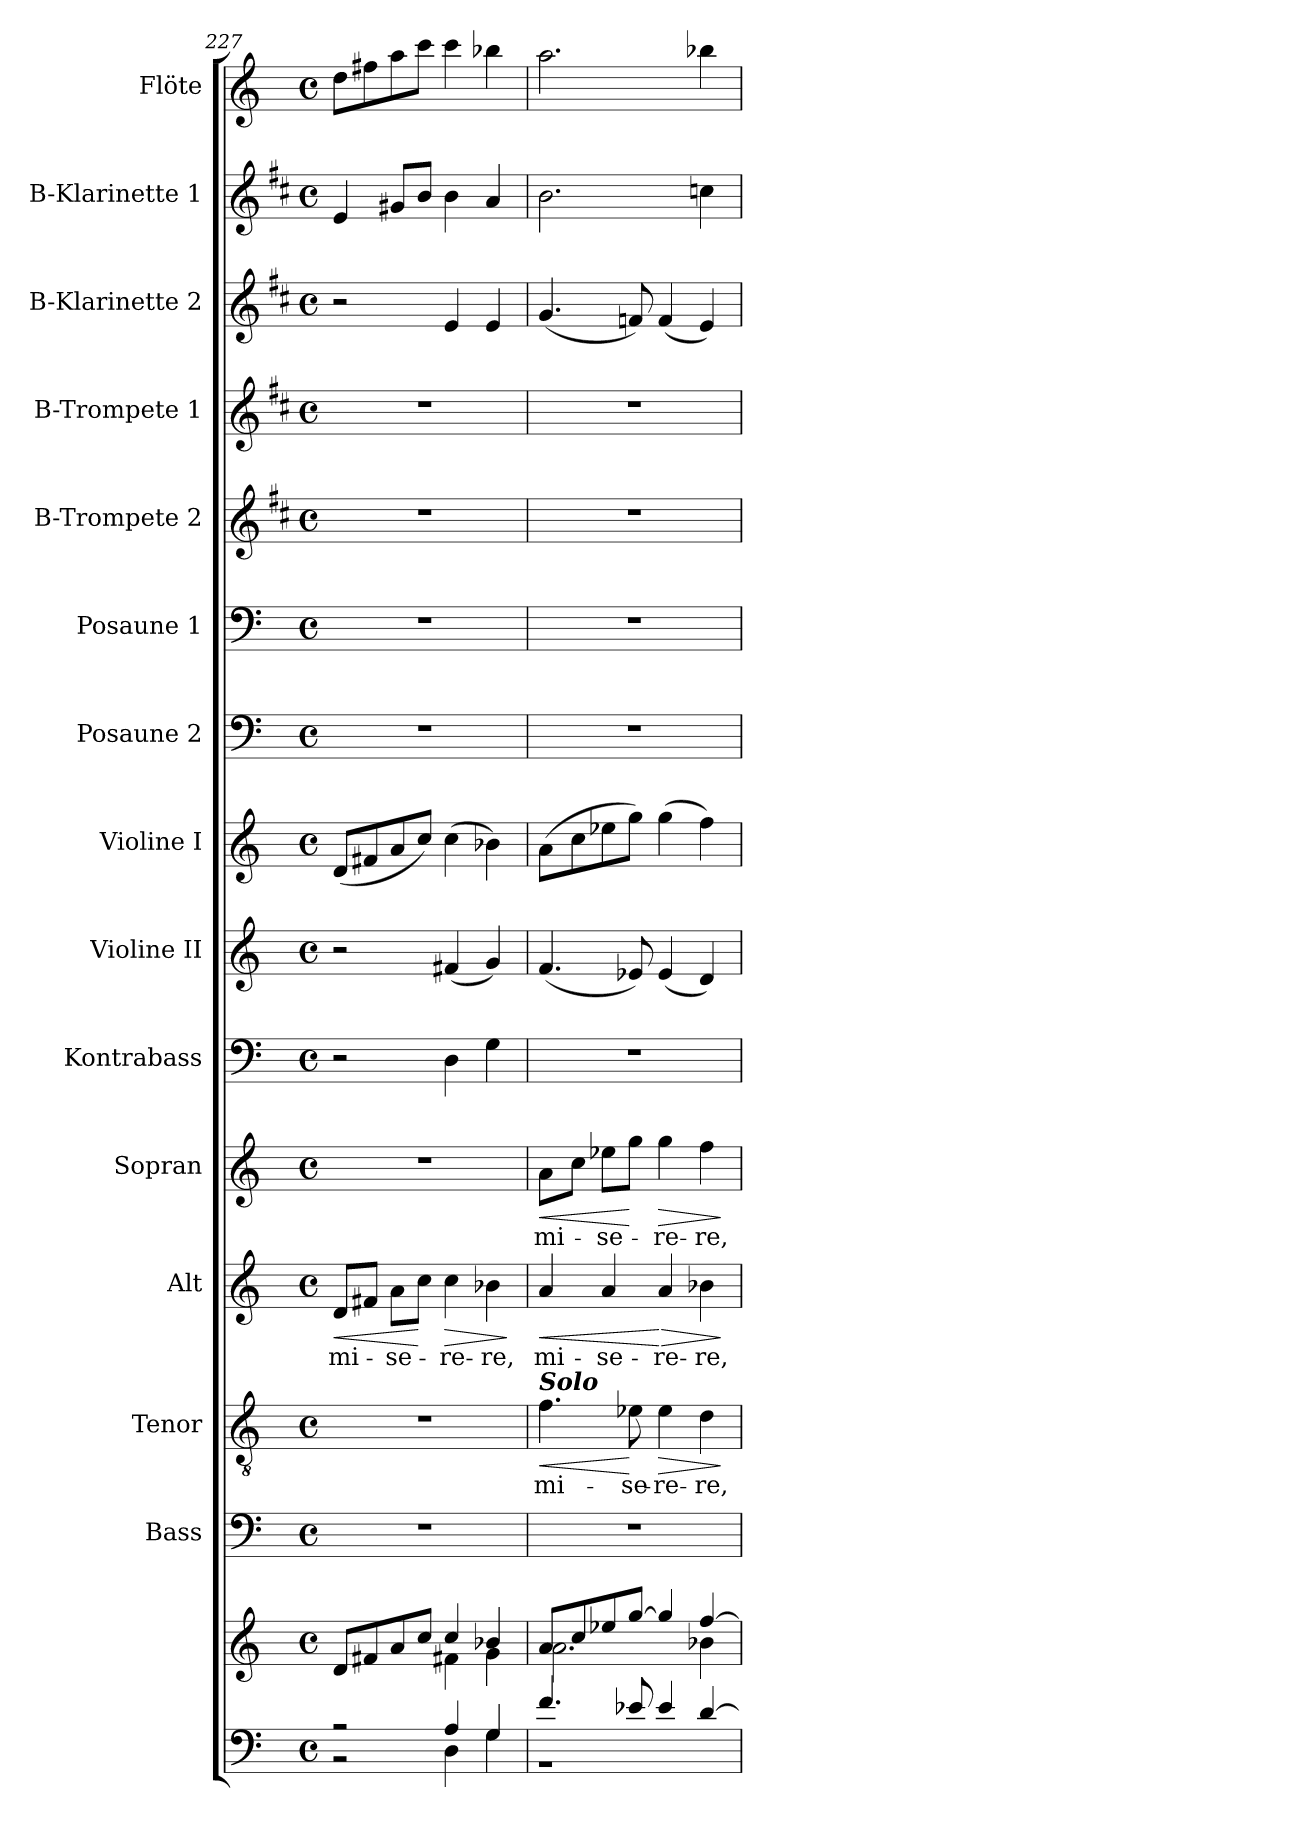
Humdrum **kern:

**kern	**kern	**kern	**kern	**text	**dynam	**kern	**text	**dynam	**kern	**text	**dynam	**kern	**kern	**kern	**kern	**kern	**kern	**kern	**kern	**kern	**kern
*part15	*part15	*part14	*part13	*part13	*part13	*part12	*part12	*part12	*part11	*part11	*part11	*part10	*part9	*part8	*part7	*part6	*part5	*part4	*part3	*part2	*part1
*staff16	*staff15	*staff14	*staff13	*staff13	*staff13	*staff12	*staff12	*staff12	*staff11	*staff11	*staff11	*staff10	*staff9	*staff8	*staff7	*staff6	*staff5	*staff4	*staff3	*staff2	*staff1
*	*	*I"Bass	*I"Tenor	*	*	*I"Alt	*	*	*I"Sopran	*	*	*I"Kontrabass	*I"Violine II	*I"Violine I	*I"Posaune 2	*I"Posaune 1	*I"B-Trompete 2	*I"B-Trompete 1	*I"B-Klarinette 2	*I"B-Klarinette 1	*I"Flöte
*	*	*I'B.	*I'T.	*	*	*I'A.	*	*	*I'S.	*	*	*I'Kb.	*I'Vl. II	*I'Vl. I	*I'Pos. 2	*I'Pos. 1	*I'B Trp. 2	*I'B Trp. 1	*I'B Kl. 2	*I'B Kl. 1	*I'Fl.
*clefF4	*clefG2	*clefF4	*clefGv2	*	*	*clefG2	*	*	*clefG2	*	*	*clefF4	*clefG2	*clefG2	*clefF4	*clefF4	*clefG2	*clefG2	*clefG2	*clefG2	*clefG2
*	*	*	*	*	*	*	*	*	*	*	*	*ITrd7c12	*	*	*	*	*ITrd1c2	*ITrd1c2	*ITrd1c2	*ITrd1c2	*
*k[]	*k[]	*k[]	*k[]	*	*	*k[]	*	*	*k[]	*	*	*k[]	*k[]	*k[]	*k[]	*k[]	*k[]	*k[]	*k[]	*k[]	*k[]
*C:	*C:	*C:	*C:	*	*	*C:	*	*	*C:	*	*	*C:	*C:	*C:	*C:	*C:	*C:	*C:	*C:	*C:	*C:
*M4/4	*M4/4	*M4/4	*M4/4	*	*	*M4/4	*	*	*M4/4	*	*	*M4/4	*M4/4	*M4/4	*M4/4	*M4/4	*M4/4	*M4/4	*M4/4	*M4/4	*M4/4
*met(c)	*met(c)	*met(c)	*met(c)	*	*	*met(c)	*	*	*met(c)	*	*	*met(c)	*met(c)	*met(c)	*met(c)	*met(c)	*met(c)	*met(c)	*met(c)	*met(c)	*met(c)
=227	=227	=227	=227	=227	=227	=227	=227	=227	=227	=227	=227	=227	=227	=227	=227	=227	=227	=227	=227	=227	=227
*^	*^	*	*	*	*	*	*	*	*	*	*	*	*	*	*	*	*	*	*	*	*
!	!	!	!	!	!	!	!	!	!LO:LY:b	!LO:HP:b	!	!	!	!	!	!	!	!	!	!	!	!	!
2r	2r	8d/L	2ryy	1r	1r	.	.	8d/L	mi-	<	1r	.	.	2r	2r	(<8d/L	1r	1r	1r	1r	2r	4d/	8dd\L
.	.	8f#X/	.	.	.	.	.	8f#X/J	.	.	.	.	.	.	.	8f#X/	.	.	.	.	.	.	8ff#X\
!	!	!	!	!	!	!	!	!	!LO:LY:b	!	!	!	!	!	!	!	!	!	!	!	!	!	!
.	.	8a/	.	.	.	.	.	8a\L	-se-	.	.	.	.	.	.	8a/	.	.	.	.	.	8f#X/L	8aa\
.	.	8cc/J	.	.	.	.	.	8cc\J	.	[	.	.	.	.	.	8cc/J)	.	.	.	.	.	8a/J	8ccc\J
!	!	!	!	!	!	!	!	!	!LO:LY:b	!LO:HP:b	!	!	!	!	!	!	!	!	!	!	!	!	!
4A/	4D\	4cc/	4f#X\	.	.	.	.	4cc\	-re-	>	.	.	.	4DD\	(<4f#X/	(>4cc\	.	.	.	.	4d/	4a\	4ccc\
!	!	!	!	!	!	!	!	!	!LO:LY:b	!	!	!	!	!	!	!	!	!	!	!	!	!	!
4G/	4G\	4b-X/	4g\	.	.	.	.	4b-X\	-re,	.	.	.	.	4GG\	4g/)	4b-X\)	.	.	.	.	4d/	4g/	4bb-X\
*v	*v	*	*	*	*	*	*	*	*	*	*	*	*	*	*	*	*	*	*	*	*	*	*
*	*v	*v	*	*	*	*	*	*	*	*	*	*	*	*	*	*	*	*	*	*	*	*
.	.	.	.	.	.	.	.	]	.	.	.	.	.	.	.	.	.	.	.	.	.
=228	=228	=228	=228	=228	=228	=228	=228	=228	=228	=228	=228	=228	=228	=228	=228	=228	=228	=228	=228	=228	=228
*^	*^	*	*	*	*	*	*	*	*	*	*	*	*	*	*	*	*	*	*	*	*
!	!	!	!	!	!LO:TX:a:Bi:t=Solo	!	!	!	!	!	!	!	!	!	!	!	!	!	!	!	!	!	!
!	!	!	!	!	!	!LO:LY:b	!LO:HP:b	!	!LO:LY:b	!LO:HP:b	!	!LO:LY:b	!LO:HP:b	!	!	!	!	!	!	!	!	!	!
4.f/	1r	8a/L	2.a\	1r	4.f\	mi-	<	4a/	mi-	<	8a\L	mi-	<	1r	(<4.f/	(>8a\L	1r	1r	1r	1r	(<4.f/	2.a\	2.aa\
.	.	8cc/	.	.	.	.	.	.	.	.	8cc\J	.	.	.	.	8cc\	.	.	.	.	.	.	.
!	!	!	!	!	!	!	!	!	!LO:LY:b	!	!	!LO:LY:b	!	!	!	!	!	!	!	!	!	!	!
.	.	8ee-X/	.	.	.	.	.	4a/	-se-	.	8ee-X\L	-se-	.	.	.	8ee-X\	.	.	.	.	.	.	.
!	!	!	!	!	!	!LO:LY:b	!	!	!	!	!	!	!	!	!	!	!	!	!	!	!	!	!
8e-X/	.	[>8gg/J	.	.	8e-X\	-se-	[	.	.	.	8gg\J	.	[	.	8e-X/)	8gg\J)	.	.	.	.	8e-X/)	.	.
!	!	!	!	!	!	!LO:LY:b	!LO:HP:b	!	!LO:LY:b	!LO:HP:n=1:b	!	!LO:LY:b	!LO:HP:b	!	!	!	!	!	!	!	!	!	!
4e-/	.	4gg/]	.	.	4e-\	-re-	>	4a/	-re-	[ >	4gg\	-re-	>	.	(<4e-/	(>4gg\	.	.	.	.	(<4e-/	.	.
!	!	!	!	!	!	!LO:LY:b	!	!	!LO:LY:b	!	!	!LO:LY:b	!	!	!	!	!	!	!	!	!	!	!
[>4d/	.	[>4ff/	4b-X\	.	4d\	-re,	.	4b-X\	-re,	.	4ff\	-re,	.	.	4d/)	4ff\)	.	.	.	.	4d/)	4b-X\	4bb-X\
*v	*v	*	*	*	*	*	*	*	*	*	*	*	*	*	*	*	*	*	*	*	*	*	*
*	*v	*v	*	*	*	*	*	*	*	*	*	*	*	*	*	*	*	*	*	*	*	*
.	.	.	.	.	]	.	.	]	.	.	]	.	.	.	.	.	.	.	.	.	.
=	=	=	=	=	=	=	=	=	=	=	=	=	=	=	=	=	=	=	=	=	=
*-	*-	*-	*-	*-	*-	*-	*-	*-	*-	*-	*-	*-	*-	*-	*-	*-	*-	*-	*-	*-	*-
